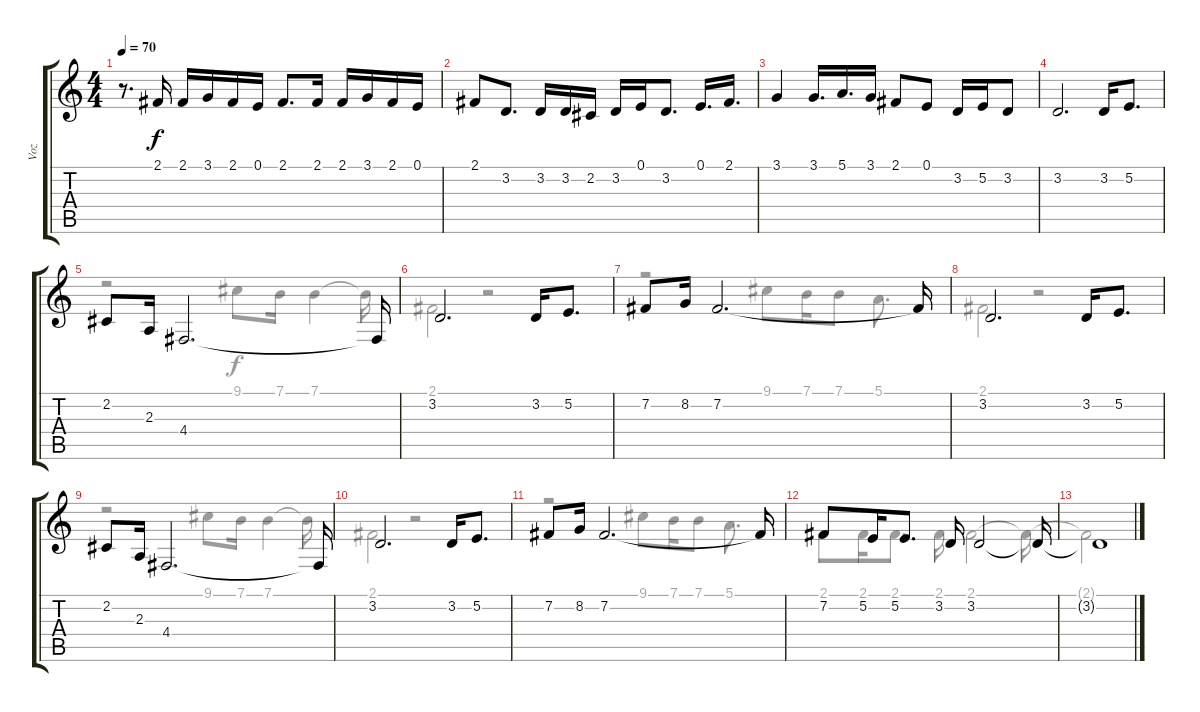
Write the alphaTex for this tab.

\track ("Voz" "Voz") {instrument lead6voice}
\staff {score tabs}
\tuning (E4 B3 G3 D3 A2 E2) {hide}
\voice
\ts (4 4)
\tempo 70
\clef g2
\ks c
r.8{d dy f} 2.1.16 2.1.16 3.1.16 2.1.16 0.1.16 2.1.8{d} 2.1.16 2.1.16 3.1.16 2.1.16 0.1.16 |
2.1.8 3.2.8{d} 3.2.16 3.2.16 2.2.16 3.2.16 0.1.16 3.2.8{d} 0.1.16{d} 2.1.16{d} |
3.1.4 3.1.16{d} 5.1.16{d} 3.1.16 2.1.8 0.1.8 3.2.16 5.2.16 3.2.8 |
3.2.2{d} 3.2.16 5.2.8{d} |
2.2.8 2.3.16 4.4.2{d} 4.4{t}.16 |
3.2.2{d} 3.2.16 5.2.8{d} |
7.2.8 8.2.16 7.2.2{d} 7.2{t}.16 |
3.2.2{d} 3.2.16 5.2.8{d} |
2.2.8 2.3.16 4.4.2{d} 4.4{t}.16 |
3.2.2{d} 3.2.16 5.2.8{d} |
7.2.8 8.2.16 7.2.2{d} 7.2{t}.16 |
7.2.8 5.2.16 5.2.8{d} 3.2.16 3.2.2 3.2{t}.16 |
3.2{t}.1{volume 0} |
\voice
\clef g2
\ottava regular
\simile none
\ks c
|
|
|
|
r.2 9.1.8 7.1.16 7.1.4 7.1{t}.16 |
2.1.2 r.2 |
r.2 9.1.8 7.1.16 7.1.8 5.1.8{d} |
2.1.2 r.2 |
r.2 9.1.8 7.1.16 7.1.4 7.1{t}.16 |
2.1.2 r.2 |
r.2 9.1.8 7.1.16 7.1.8 5.1.8{d} |
2.1.8 2.1.16 2.1.8{d} 2.1.16 2.1.2 2.1{t}.16 |
2.1{t}.2 |
